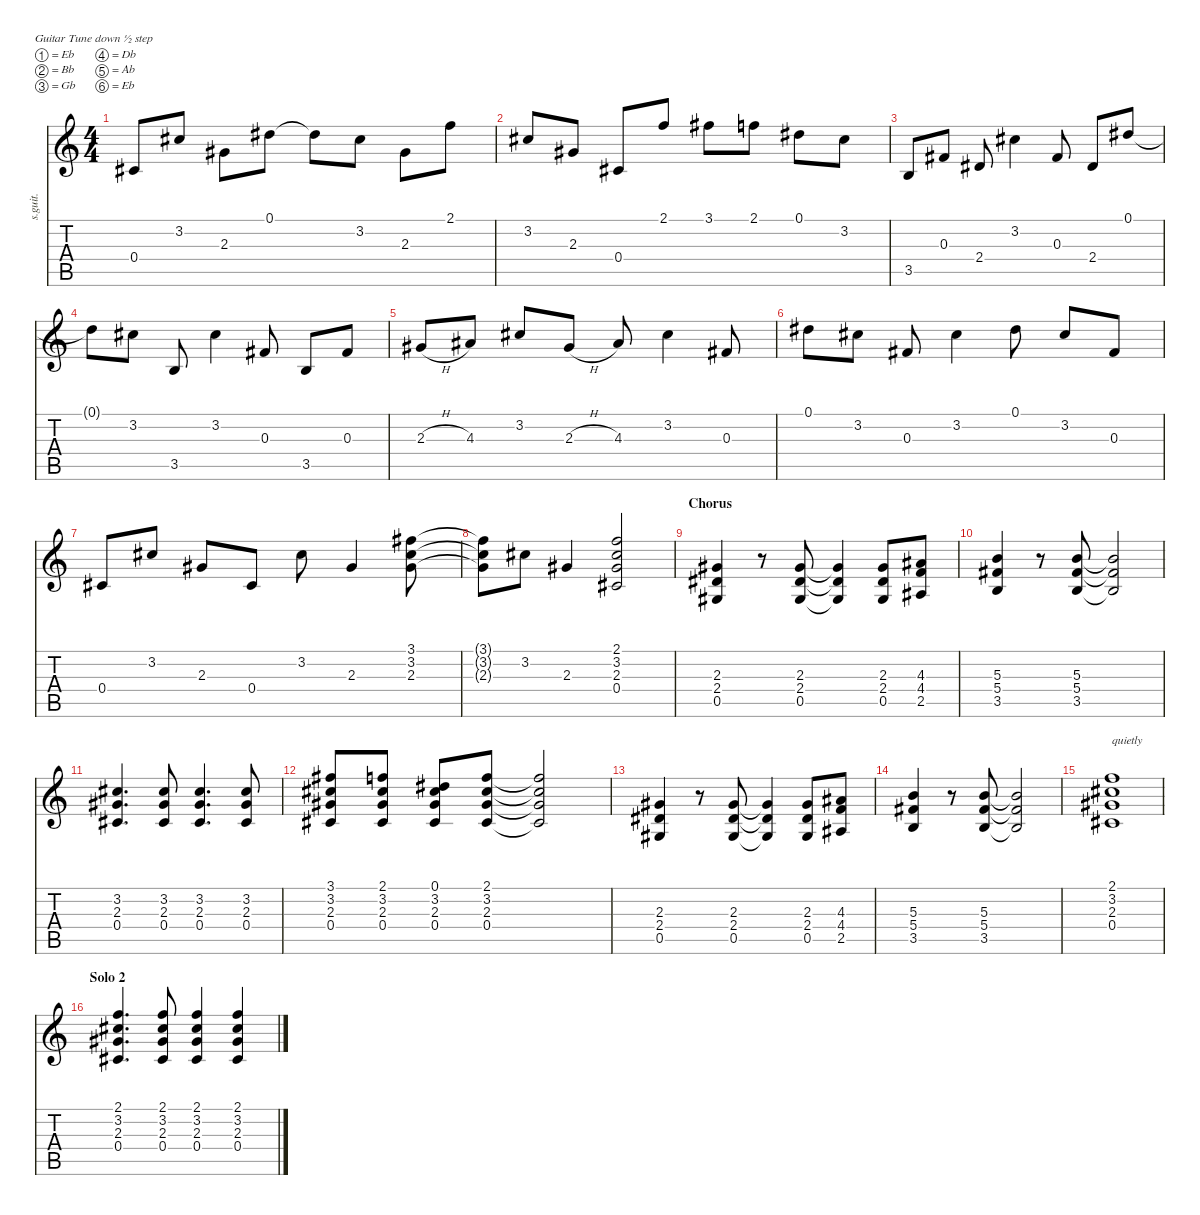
\defaultSystemsLayout 4
\hideDynamics
\bracketExtendMode nobrackets
\track ("Slash - Clean" "s.guit.") {instrument electricguitarclean}
\staff {score tabs}
\tuning (Eb4 Bb3 Gb3 Db3 Ab2 Eb2)
\ts (4 4)
\tempo (125 hide)
\clef g2
\ks c
0.4{acc #}.8{lyrics (0 "") lyrics (1 "") lyrics (2 "") lyrics (3 "") lyrics (4 "") dy f} 3.2{acc #}.8{lyrics (0 "") lyrics (1 "") lyrics (2 "") lyrics (3 "") lyrics (4 "")} 2.3{acc #}.8{lyrics (0 "") lyrics (1 "") lyrics (2 "") lyrics (3 "") lyrics (4 "")} 0.1{acc #}.8{lyrics (0 "") lyrics (1 "") lyrics (2 "") lyrics (3 "") lyrics (4 "")} 0.1{t acc #}.8{lyrics (0 "") lyrics (1 "") lyrics (2 "") lyrics (3 "") lyrics (4 "")} 3.2{acc #}.8{lyrics (0 "") lyrics (1 "") lyrics (2 "") lyrics (3 "") lyrics (4 "")} 2.3{acc #}.8{lyrics (0 "") lyrics (1 "") lyrics (2 "") lyrics (3 "") lyrics (4 "")} 2.1.8{lyrics (0 "") lyrics (1 "") lyrics (2 "") lyrics (3 "") lyrics (4 "")} |
3.2{acc #}.8{lyrics (0 "") lyrics (1 "") lyrics (2 "") lyrics (3 "") lyrics (4 "")} 2.3{acc #}.8{lyrics (0 "") lyrics (1 "") lyrics (2 "") lyrics (3 "") lyrics (4 "")} 0.4{acc #}.8{lyrics (0 "") lyrics (1 "") lyrics (2 "") lyrics (3 "") lyrics (4 "")} 2.1.8{lyrics (0 "") lyrics (1 "") lyrics (2 "") lyrics (3 "") lyrics (4 "")} 3.1{acc #}.8{lyrics (0 "") lyrics (1 "") lyrics (2 "") lyrics (3 "") lyrics (4 "")} 2.1.8{lyrics (0 "") lyrics (1 "") lyrics (2 "") lyrics (3 "") lyrics (4 "")} 0.1{acc #}.8{lyrics (0 "") lyrics (1 "") lyrics (2 "") lyrics (3 "") lyrics (4 "")} 3.2{acc #}.8{lyrics (0 "") lyrics (1 "") lyrics (2 "") lyrics (3 "") lyrics (4 "")} |
3.5.8{lyrics (0 "") lyrics (1 "") lyrics (2 "") lyrics (3 "") lyrics (4 "")} 0.3{acc #}.8{lyrics (0 "") lyrics (1 "") lyrics (2 "") lyrics (3 "") lyrics (4 "")} 2.4{acc #}.8{lyrics (0 "") lyrics (1 "") lyrics (2 "") lyrics (3 "") lyrics (4 "")} 3.2{acc #}.4{lyrics (0 "") lyrics (1 "") lyrics (2 "") lyrics (3 "") lyrics (4 "")} 0.3{acc #}.8{lyrics (0 "") lyrics (1 "") lyrics (2 "") lyrics (3 "") lyrics (4 "")} 2.4{acc #}.8{lyrics (0 "") lyrics (1 "") lyrics (2 "") lyrics (3 "") lyrics (4 "")} 0.1{acc #}.8{lyrics (0 "") lyrics (1 "") lyrics (2 "") lyrics (3 "") lyrics (4 "")} |
0.1{t acc #}.8{lyrics (0 "") lyrics (1 "") lyrics (2 "") lyrics (3 "") lyrics (4 "")} 3.2{acc #}.8{lyrics (0 "") lyrics (1 "") lyrics (2 "") lyrics (3 "") lyrics (4 "")} 3.5.8{lyrics (0 "") lyrics (1 "") lyrics (2 "") lyrics (3 "") lyrics (4 "")} 3.2{acc #}.4{lyrics (0 "") lyrics (1 "") lyrics (2 "") lyrics (3 "") lyrics (4 "")} 0.3{acc #}.8{lyrics (0 "") lyrics (1 "") lyrics (2 "") lyrics (3 "") lyrics (4 "")} 3.5.8{lyrics (0 "") lyrics (1 "") lyrics (2 "") lyrics (3 "") lyrics (4 "")} 0.3{acc #}.8{lyrics (0 "") lyrics (1 "") lyrics (2 "") lyrics (3 "") lyrics (4 "")} |
2.3{h acc #}.8{lyrics (0 "") lyrics (1 "") lyrics (2 "") lyrics (3 "") lyrics (4 "")} 4.3{acc #}.8{lyrics (0 "") lyrics (1 "") lyrics (2 "") lyrics (3 "") lyrics (4 "")} 3.2{acc #}.8{lyrics (0 "") lyrics (1 "") lyrics (2 "") lyrics (3 "") lyrics (4 "")} 2.3{h acc #}.8{lyrics (0 "") lyrics (1 "") lyrics (2 "") lyrics (3 "") lyrics (4 "")} 4.3{acc #}.8{lyrics (0 "") lyrics (1 "") lyrics (2 "") lyrics (3 "") lyrics (4 "")} 3.2{acc #}.4{lyrics (0 "") lyrics (1 "") lyrics (2 "") lyrics (3 "") lyrics (4 "")} 0.3{acc #}.8{lyrics (0 "") lyrics (1 "") lyrics (2 "") lyrics (3 "") lyrics (4 "")} |
0.1{acc #}.8{lyrics (0 "") lyrics (1 "") lyrics (2 "") lyrics (3 "") lyrics (4 "")} 3.2{acc #}.8{lyrics (0 "") lyrics (1 "") lyrics (2 "") lyrics (3 "") lyrics (4 "")} 0.3{acc #}.8{lyrics (0 "") lyrics (1 "") lyrics (2 "") lyrics (3 "") lyrics (4 "")} 3.2{acc #}.4{lyrics (0 "") lyrics (1 "") lyrics (2 "") lyrics (3 "") lyrics (4 "")} 0.1{acc #}.8{lyrics (0 "") lyrics (1 "") lyrics (2 "") lyrics (3 "") lyrics (4 "")} 3.2{acc #}.8{lyrics (0 "") lyrics (1 "") lyrics (2 "") lyrics (3 "") lyrics (4 "")} 0.3{acc #}.8{lyrics (0 "") lyrics (1 "") lyrics (2 "") lyrics (3 "") lyrics (4 "")} |
0.4{acc #}.8{lyrics (0 "") lyrics (1 "") lyrics (2 "") lyrics (3 "") lyrics (4 "")} 3.2{acc #}.8{lyrics (0 "") lyrics (1 "") lyrics (2 "") lyrics (3 "") lyrics (4 "")} 2.3{acc #}.8{lyrics (0 "") lyrics (1 "") lyrics (2 "") lyrics (3 "") lyrics (4 "")} 0.4{acc #}.8{lyrics (0 "") lyrics (1 "") lyrics (2 "") lyrics (3 "") lyrics (4 "")} 3.2{acc #}.8{lyrics (0 "") lyrics (1 "") lyrics (2 "") lyrics (3 "") lyrics (4 "")} 2.3{acc #}.4{lyrics (0 "") lyrics (1 "") lyrics (2 "") lyrics (3 "") lyrics (4 "")} (3.1{acc #} 3.2{acc #} 2.3{acc #}).8{lyrics (0 "") lyrics (1 "") lyrics (2 "") lyrics (3 "") lyrics (4 "")} |
(3.1{t acc #} 3.2{t acc #} 2.3{t acc #}).8{lyrics (0 "") lyrics (1 "") lyrics (2 "") lyrics (3 "") lyrics (4 "")} 3.2{acc #}.8{lyrics (0 "") lyrics (1 "") lyrics (2 "") lyrics (3 "") lyrics (4 "")} 2.3{acc #}.4{lyrics (0 "") lyrics (1 "") lyrics (2 "") lyrics (3 "") lyrics (4 "")} (2.1 3.2{acc #} 2.3{acc #} 0.4{acc #}).2{lyrics (0 "") lyrics (1 "") lyrics (2 "") lyrics (3 "") lyrics (4 "")} |
\section ("" "Chorus")
(2.3{acc #} 2.4{acc #} 0.5{acc #}).4{lyrics (0 "") lyrics (1 "") lyrics (2 "") lyrics (3 "") lyrics (4 "")} r.8 (2.3{acc #} 2.4{acc #} 0.5{acc #}).8{lyrics (0 "") lyrics (1 "") lyrics (2 "") lyrics (3 "") lyrics (4 "")} (2.3{t acc #} 2.4{t acc #} 0.5{t acc #}).4{lyrics (0 "") lyrics (1 "") lyrics (2 "") lyrics (3 "") lyrics (4 "")} (2.3{acc #} 2.4{acc #} 0.5{acc #}).8{lyrics (0 "") lyrics (1 "") lyrics (2 "") lyrics (3 "") lyrics (4 "")} (4.3{acc #} 4.4 2.5{acc #}).8{lyrics (0 "") lyrics (1 "") lyrics (2 "") lyrics (3 "") lyrics (4 "")} |
(5.3 5.4{acc #} 3.5).4{lyrics (0 "") lyrics (1 "") lyrics (2 "") lyrics (3 "") lyrics (4 "")} r.8 (5.3 5.4{acc #} 3.5).8{lyrics (0 "") lyrics (1 "") lyrics (2 "") lyrics (3 "") lyrics (4 "")} (5.3{t} 5.4{t acc #} 3.5{t}).2{lyrics (0 "") lyrics (1 "") lyrics (2 "") lyrics (3 "") lyrics (4 "")} |
(3.2{acc #} 2.3{acc #} 0.4{acc #}).4{d lyrics (0 "") lyrics (1 "") lyrics (2 "") lyrics (3 "") lyrics (4 "")} (3.2{acc #} 2.3{acc #} 0.4{acc #}).8{lyrics (0 "") lyrics (1 "") lyrics (2 "") lyrics (3 "") lyrics (4 "")} (3.2{acc #} 2.3{acc #} 0.4{acc #}).4{d lyrics (0 "") lyrics (1 "") lyrics (2 "") lyrics (3 "") lyrics (4 "")} (3.2{acc #} 2.3{acc #} 0.4{acc #}).8{lyrics (0 "") lyrics (1 "") lyrics (2 "") lyrics (3 "") lyrics (4 "")} |
(3.1{acc #} 3.2{acc #} 2.3{acc #} 0.4{acc #}).8{lyrics (0 "") lyrics (1 "") lyrics (2 "") lyrics (3 "") lyrics (4 "")} (2.1 3.2{acc #} 2.3{acc #} 0.4{acc #}).8{lyrics (0 "") lyrics (1 "") lyrics (2 "") lyrics (3 "") lyrics (4 "")} (0.1{acc #} 3.2{acc #} 2.3{acc #} 0.4{acc #}).8{lyrics (0 "") lyrics (1 "") lyrics (2 "") lyrics (3 "") lyrics (4 "")} (2.1 3.2{acc #} 2.3{acc #} 0.4{acc #}).8{lyrics (0 "") lyrics (1 "") lyrics (2 "") lyrics (3 "") lyrics (4 "")} (2.1{t} 3.2{t acc #} 2.3{t acc #} 0.4{t acc #}).2{lyrics (0 "") lyrics (1 "") lyrics (2 "") lyrics (3 "") lyrics (4 "")} |
(2.3{acc #} 2.4{acc #} 0.5{acc #}).4{lyrics (0 "") lyrics (1 "") lyrics (2 "") lyrics (3 "") lyrics (4 "")} r.8 (2.3{acc #} 2.4{acc #} 0.5{acc #}).8{lyrics (0 "") lyrics (1 "") lyrics (2 "") lyrics (3 "") lyrics (4 "")} (2.3{t acc #} 2.4{t acc #} 0.5{t acc #}).4{lyrics (0 "") lyrics (1 "") lyrics (2 "") lyrics (3 "") lyrics (4 "")} (2.3{acc #} 2.4{acc #} 0.5{acc #}).8{lyrics (0 "") lyrics (1 "") lyrics (2 "") lyrics (3 "") lyrics (4 "")} (4.3{acc #} 4.4 2.5{acc #}).8{lyrics (0 "") lyrics (1 "") lyrics (2 "") lyrics (3 "") lyrics (4 "")} |
(5.3 5.4{acc #} 3.5).4{lyrics (0 "") lyrics (1 "") lyrics (2 "") lyrics (3 "") lyrics (4 "")} r.8 (5.3 5.4{acc #} 3.5).8{lyrics (0 "") lyrics (1 "") lyrics (2 "") lyrics (3 "") lyrics (4 "")} (5.3{t} 5.4{t acc #} 3.5{t}).2{lyrics (0 "") lyrics (1 "") lyrics (2 "") lyrics (3 "") lyrics (4 "")} |
(2.1 3.2{acc #} 2.3{acc #} 0.4{acc #}).1{txt "quietly" lyrics (0 "") lyrics (1 "") lyrics (2 "") lyrics (3 "") lyrics (4 "") dy mp} |
\section ("" "Solo 2")
(2.1 3.2{acc #} 2.3{acc #} 0.4{acc #}).4{d lyrics (0 "") lyrics (1 "") lyrics (2 "") lyrics (3 "") lyrics (4 "")} (2.1 3.2{acc #} 2.3{acc #} 0.4{acc #}).8{lyrics (0 "") lyrics (1 "") lyrics (2 "") lyrics (3 "") lyrics (4 "")} (2.1 3.2{acc #} 2.3{acc #} 0.4{acc #}).4{lyrics (0 "") lyrics (1 "") lyrics (2 "") lyrics (3 "") lyrics (4 "")} (2.1 3.2{acc #} 2.3{acc #} 0.4{acc #}).4{lyrics (0 "") lyrics (1 "") lyrics (2 "") lyrics (3 "") lyrics (4 "")}
